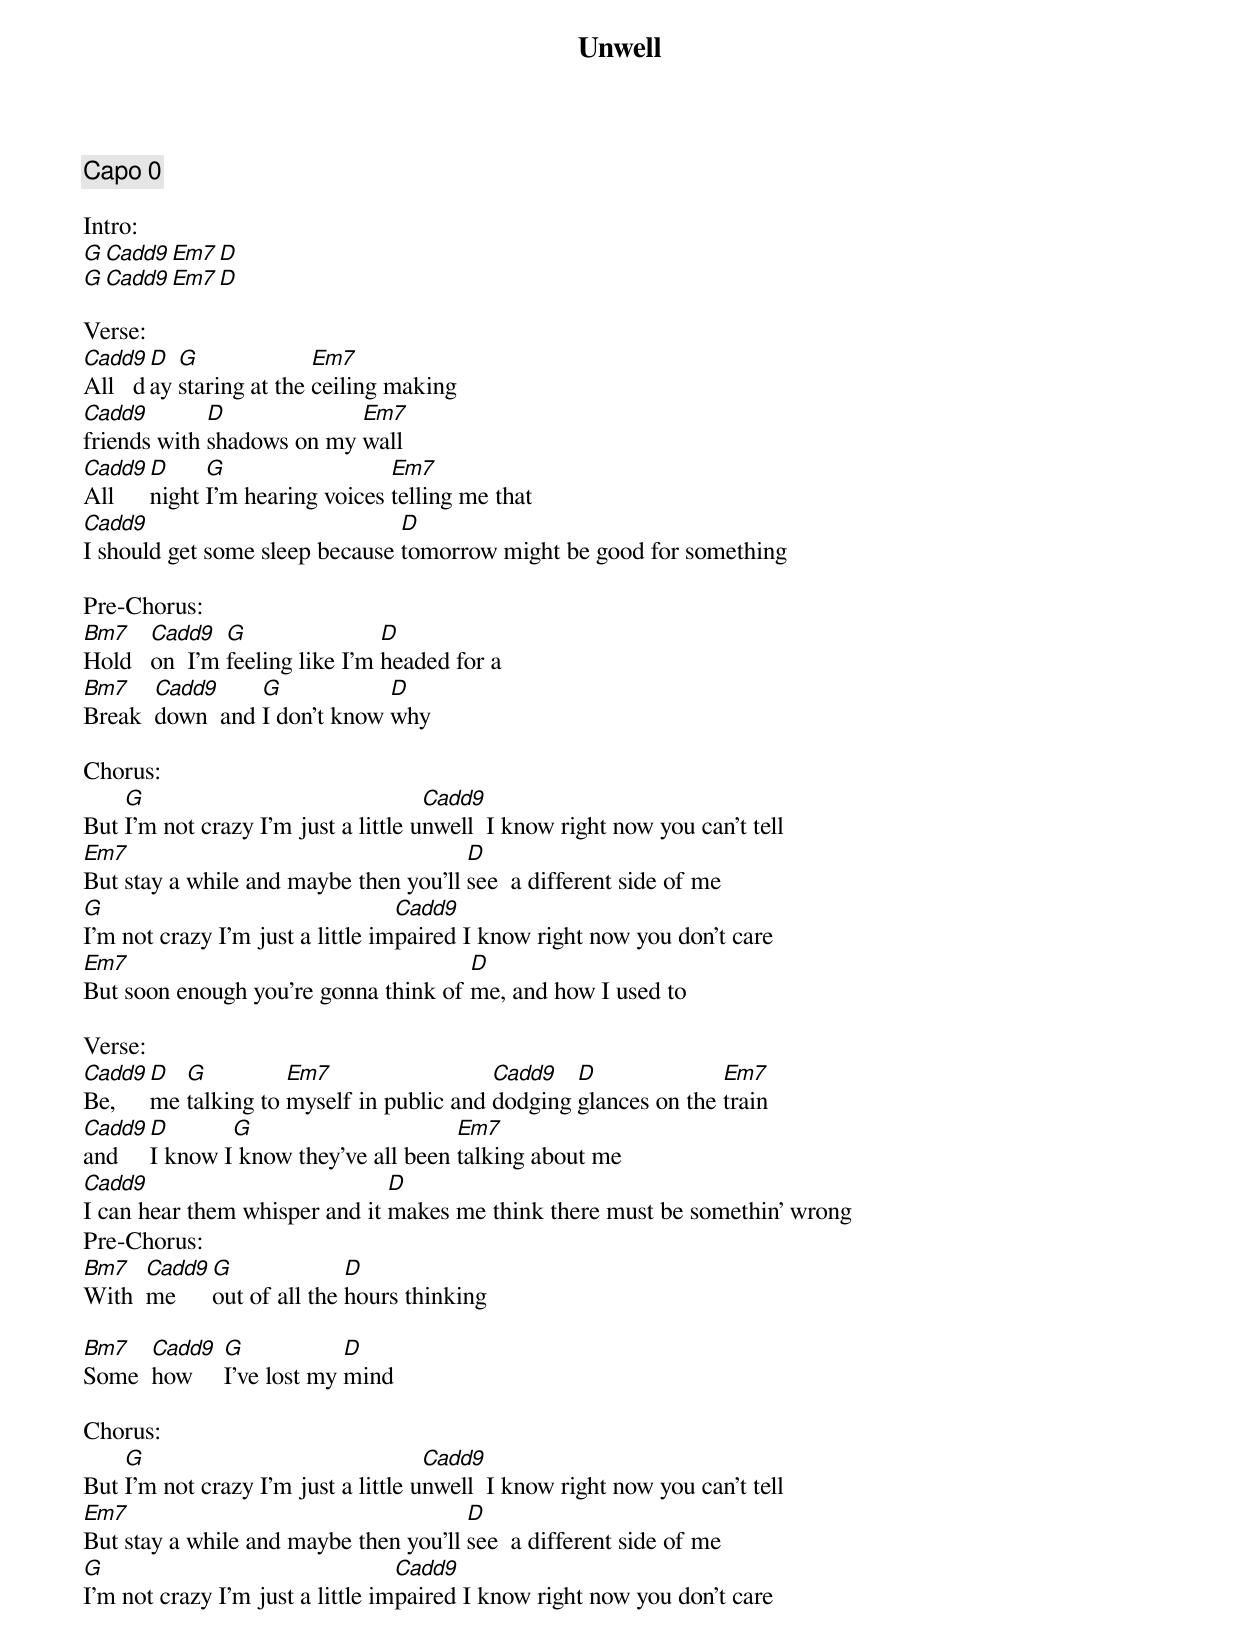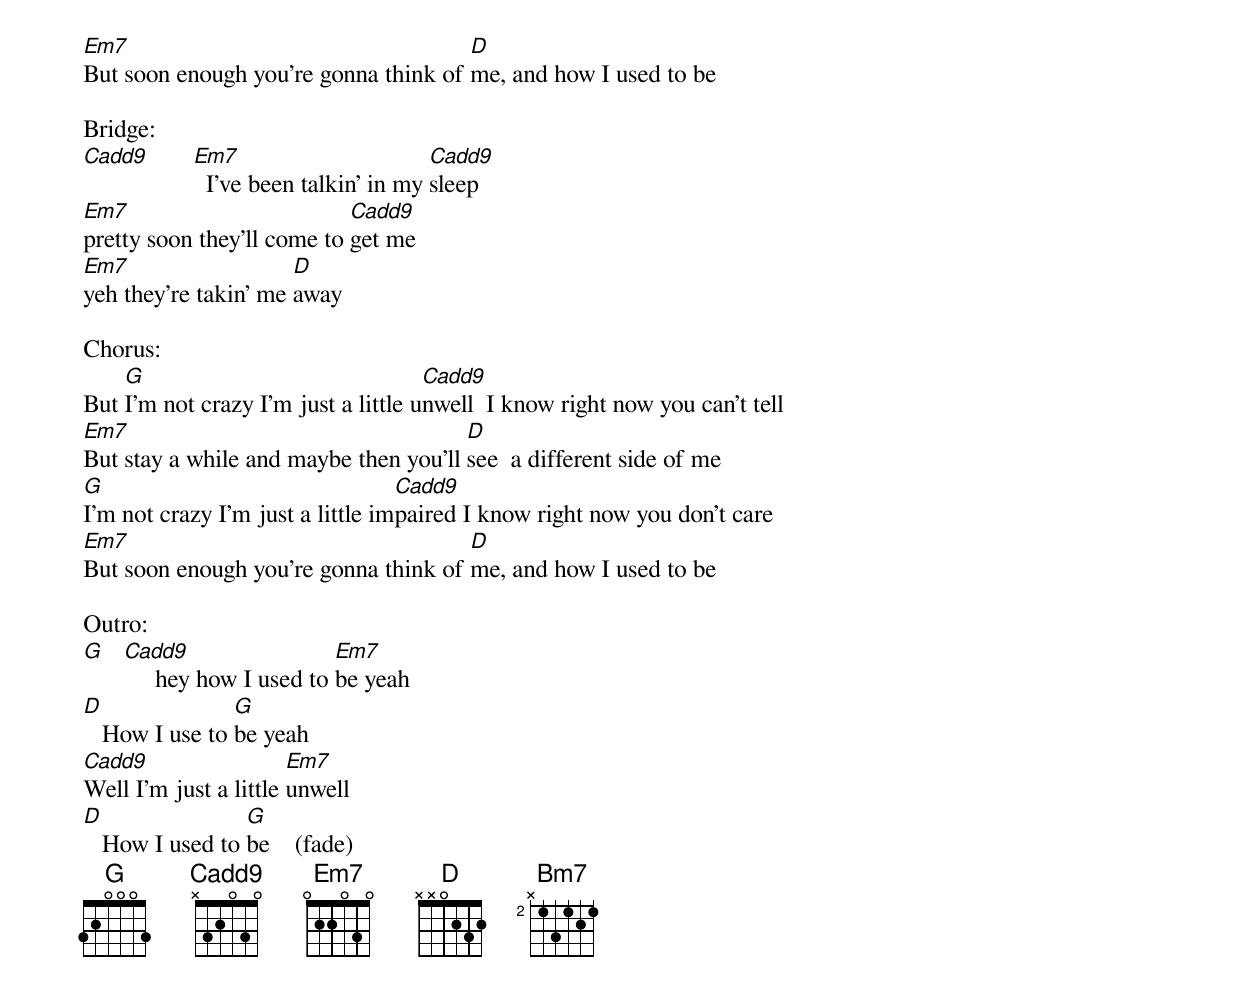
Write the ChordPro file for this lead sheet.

{title:Unwell}
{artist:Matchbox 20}
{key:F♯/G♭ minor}
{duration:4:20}
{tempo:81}
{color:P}

{comment: Capo 0}

Intro:
[G][Cadd9][Em7][D]
[G][Cadd9][Em7][D]

Verse:
[Cadd9]All   d[D]ay [G]staring at the [Em7]ceiling making
[Cadd9]friends with [D]shadows on my [Em7]wall
[Cadd9]All    [D]night [G]I'm hearing voices [Em7]telling me that
[Cadd9]I should get some sleep because [D]tomorrow might be good for something

Pre-Chorus:
[Bm7]Hold   [Cadd9]on  I'm [G]feeling like I'm [D]headed for a
[Bm7]Break  [Cadd9]down  and [G]I don't know [D]why

Chorus:
But [G]I'm not crazy I'm just a little u[Cadd9]nwell  I know right now you can't tell
[Em7]But stay a while and maybe then you'll [D]see  a different side of me
[G]I'm not crazy I'm just a little im[Cadd9]paired I know right now you don't care
[Em7]But soon enough you're gonna think of [D]me, and how I used to

Verse:
[Cadd9]Be,    [D]me [G]talking to [Em7]myself in public and [Cadd9]dodging [D]glances on the [Em7]train
[Cadd9]and     [D]I know I[G] know they've all been [Em7]talking about me
[Cadd9]I can hear them whisper and it [D]makes me think there must be somethin’ wrong
Pre-Chorus:
[Bm7]With  [Cadd9]me     [G]out of all the [D]hours thinking

[Bm7]Some  [Cadd9]how     [G]I've lost my [D]mind

Chorus:
But [G]I'm not crazy I'm just a little u[Cadd9]nwell  I know right now you can't tell
[Em7]But stay a while and maybe then you'll [D]see  a different side of me
[G]I'm not crazy I'm just a little im[Cadd9]paired I know right now you don't care
[Em7]But soon enough you're gonna think of [D]me, and how I used to be

Bridge:
[Cadd9]       [Em7]  I've been talkin' in my [Cadd9]sleep
[Em7]pretty soon they'll come to [Cadd9]get me
[Em7]yeh they're takin' me [D]away

Chorus:
But [G]I'm not crazy I'm just a little u[Cadd9]nwell  I know right now you can't tell
[Em7]But stay a while and maybe then you'll [D]see  a different side of me
[G]I'm not crazy I'm just a little im[Cadd9]paired I know right now you don't care
[Em7]But soon enough you're gonna think of [D]me, and how I used to be

Outro:
[G]   [Cadd9]     hey how I used to [Em7]be yeah
[D]   How I use to [G]be yeah
[Cadd9]Well I'm just a little [Em7]unwell
[D]   How I used to [G]be    (fade)
